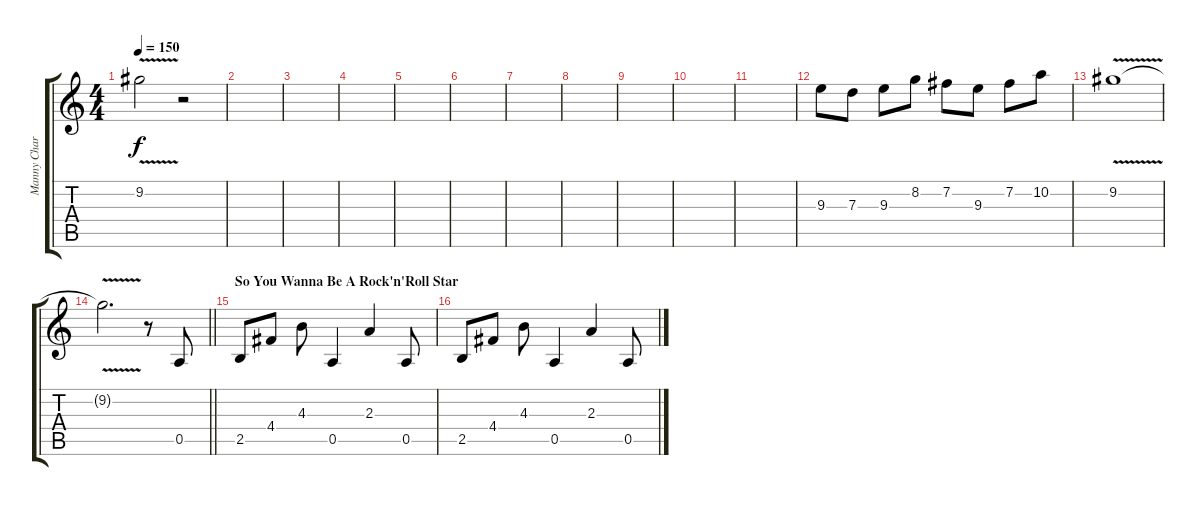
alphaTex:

\track ("Manny Charlton (solo guitar #1)" "Manny Char") {instrument overdrivenguitar}
\staff {score tabs}
\tuning (E4 B3 G3 D3 A2 E2) {hide}
\ts (4 4)
\tempo 150
\clef g2
\ks c
9.2{v}.2{dy f} r.2 |
|
|
|
|
|
|
|
|
|
|
9.3.8 7.3.8 9.3.8 8.2.8 7.2.8 9.3.8 7.2.8 10.2.8 |
9.2{v}.1{volume 7} |
\barLineRight lightlight
9.2{t}.2{d} r.8 0.5.8{volume 12} |
\section ("" "So You Wanna Be A Rock'n'Roll Star")
2.5.8 4.4.8 4.3.8 0.5.4 2.3.4 0.5.8 |
2.5.8 4.4.8 4.3.8 0.5.4 2.3.4 0.5.8
